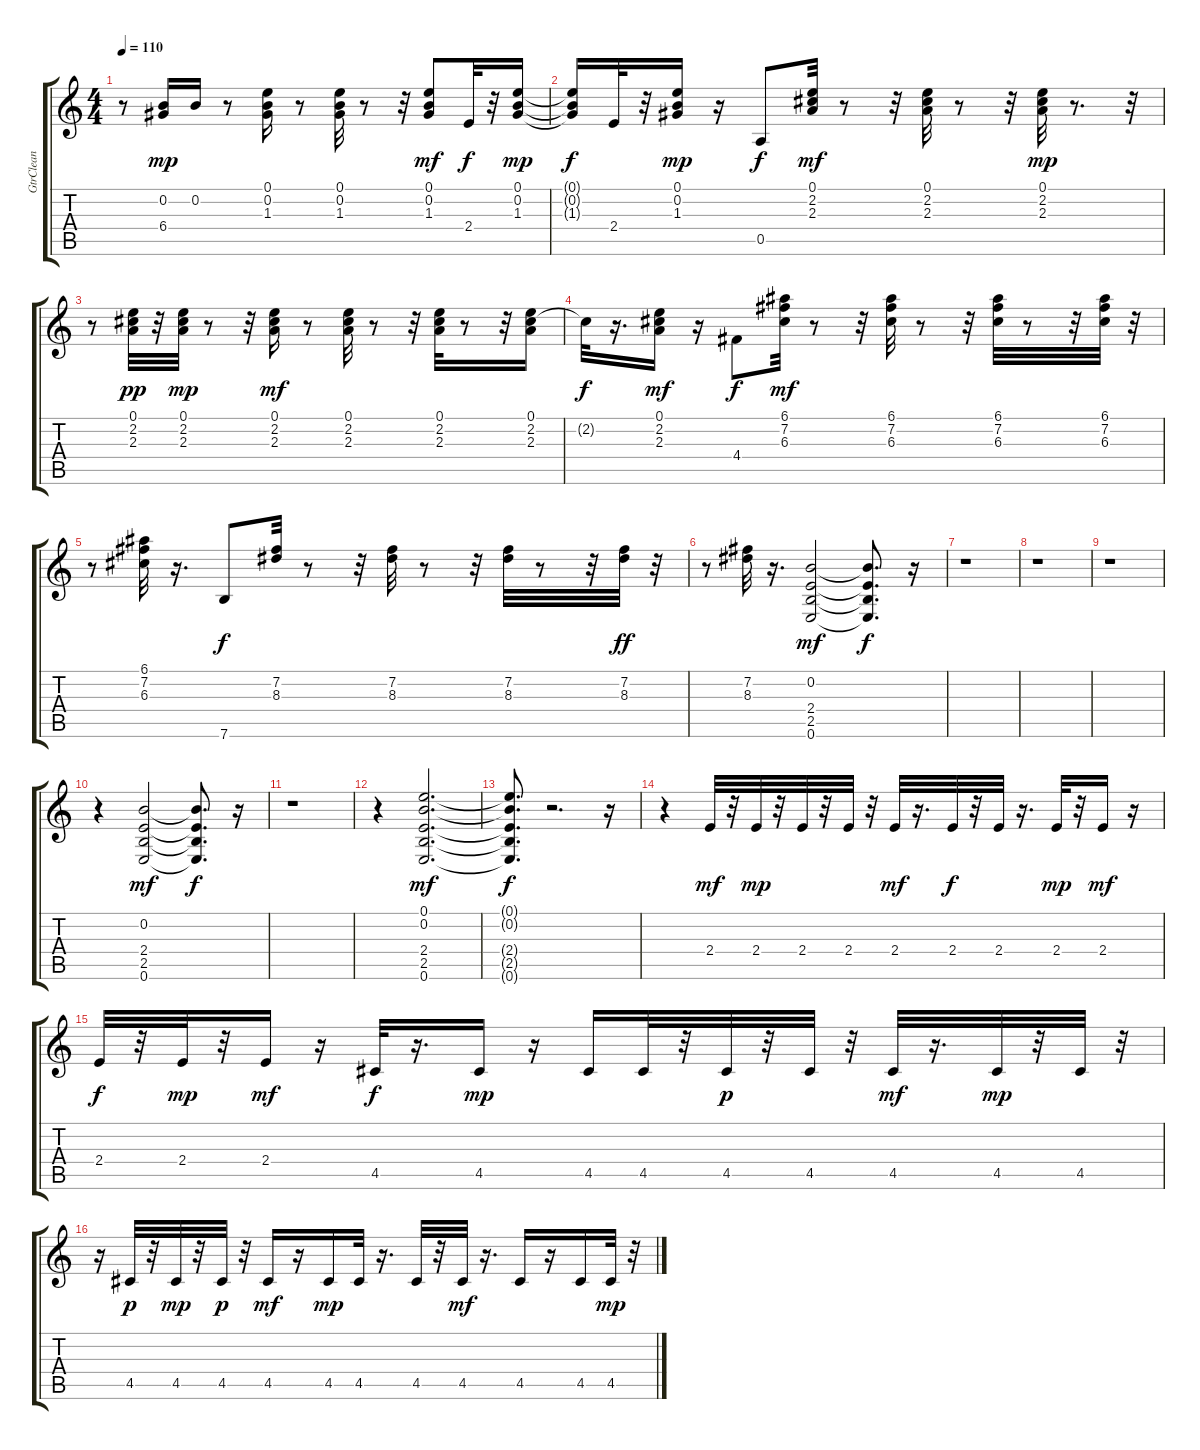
\track ("GtrClean" "GtrClean") {instrument electricguitarclean}
\staff {score tabs}
\tuning (E4 B3 G3 D3 A2 E2) {hide}
\ts (4 4)
\tempo 110
\clef g2
\ks c
r.8{dy mf} (0.2 6.4).16{dy mp} 0.2.16 r.8 (0.1 0.2 1.3).16 r.8 (0.1 0.2 1.3).32 r.8 r.32 (0.1 0.2 1.3).8{dy mf} 2.4.32{dy f} r.32 (0.1 0.2 1.3).16{dy mp} |
(0.1{t} 0.2{t} 1.3{t}).16{dy f} 2.4.32 r.32 (0.1 0.2 1.3).16{dy mp} r.16 0.5.8{dy f} (0.1 2.2 2.3).32{dy mf} r.8 r.32 (0.1 2.2 2.3).32 r.8 r.32 (0.1 2.2 2.3).32{dy mp} r.8{d} r.32 |
r.8 (0.1 2.2 2.3).32{dy pp} r.32 (0.1 2.2 2.3).32{dy mp} r.8 r.32 (0.1 2.2 2.3).16{dy mf} r.8 (0.1 2.2 2.3).32 r.8 r.32 (0.1 2.2 2.3).32 r.8 r.32 (0.1 2.2 2.3).16 |
2.2{t}.32{dy f} r.16{d} (0.1 2.2 2.3).16{dy mf} r.16 4.4.8{dy f} (6.1 7.2 6.3).32{dy mf} r.8 r.32 (6.1 7.2 6.3).32 r.8 r.32 (6.1 7.2 6.3).32 r.8 r.32 (6.1 7.2 6.3).32 r.32 |
r.8 (6.1 7.2 6.3).32 r.16{d} 7.6.8{dy f} (7.2 8.3).32 r.8 r.32 (7.2 8.3).32 r.8 r.32 (7.2 8.3).32 r.8 r.32 (7.2 8.3).32{dy ff} r.32 |
r.8 (7.2 8.3).32 r.16{d} (0.2 2.4 2.5 0.6).2{dy mf} (0.2{t} 2.4{t} 2.5{t} 0.6{t}).8{d dy f} r.16 |
r.1 |
r.1 |
r.1 |
r.4 (0.2 2.4 2.5 0.6).2{dy mf} (0.2{t} 2.4{t} 2.5{t} 0.6{t}).8{d dy f} r.16 |
r.1 |
r.4 (0.1 0.2 2.4 2.5 0.6).2{d dy mf} |
(0.1{t} 0.2{t} 2.4{t} 2.5{t} 0.6{t}).8{d dy f} r.2{d} r.16 |
r.4 2.4.32{dy mf} r.32 2.4.32{dy mp} r.32 2.4.32 r.32 2.4.32 r.32 2.4.32{dy mf} r.16{d} 2.4.32{dy f} r.32 2.4.32 r.16{d} 2.4.32{dy mp} r.32 2.4.16{dy mf} r.16 |
2.4.32{dy f} r.32 2.4.32{dy mp} r.32 2.4.16{dy mf} r.16 4.5.32{dy f} r.16{d} 4.5.16{dy mp} r.16 4.5.16 4.5.32 r.32 4.5.32{dy p} r.32 4.5.32 r.32 4.5.32{dy mf} r.16{d} 4.5.32{dy mp} r.32 4.5.32 r.32 |
r.16 4.5.32{dy p} r.32 4.5.32{dy mp} r.32 4.5.32{dy p} r.32 4.5.16{dy mf} r.16 4.5.16{dy mp} 4.5.32 r.16{d} 4.5.32 r.32 4.5.32{dy mf} r.16{d} 4.5.16 r.16 4.5.16 4.5.32{dy mp} r.32
